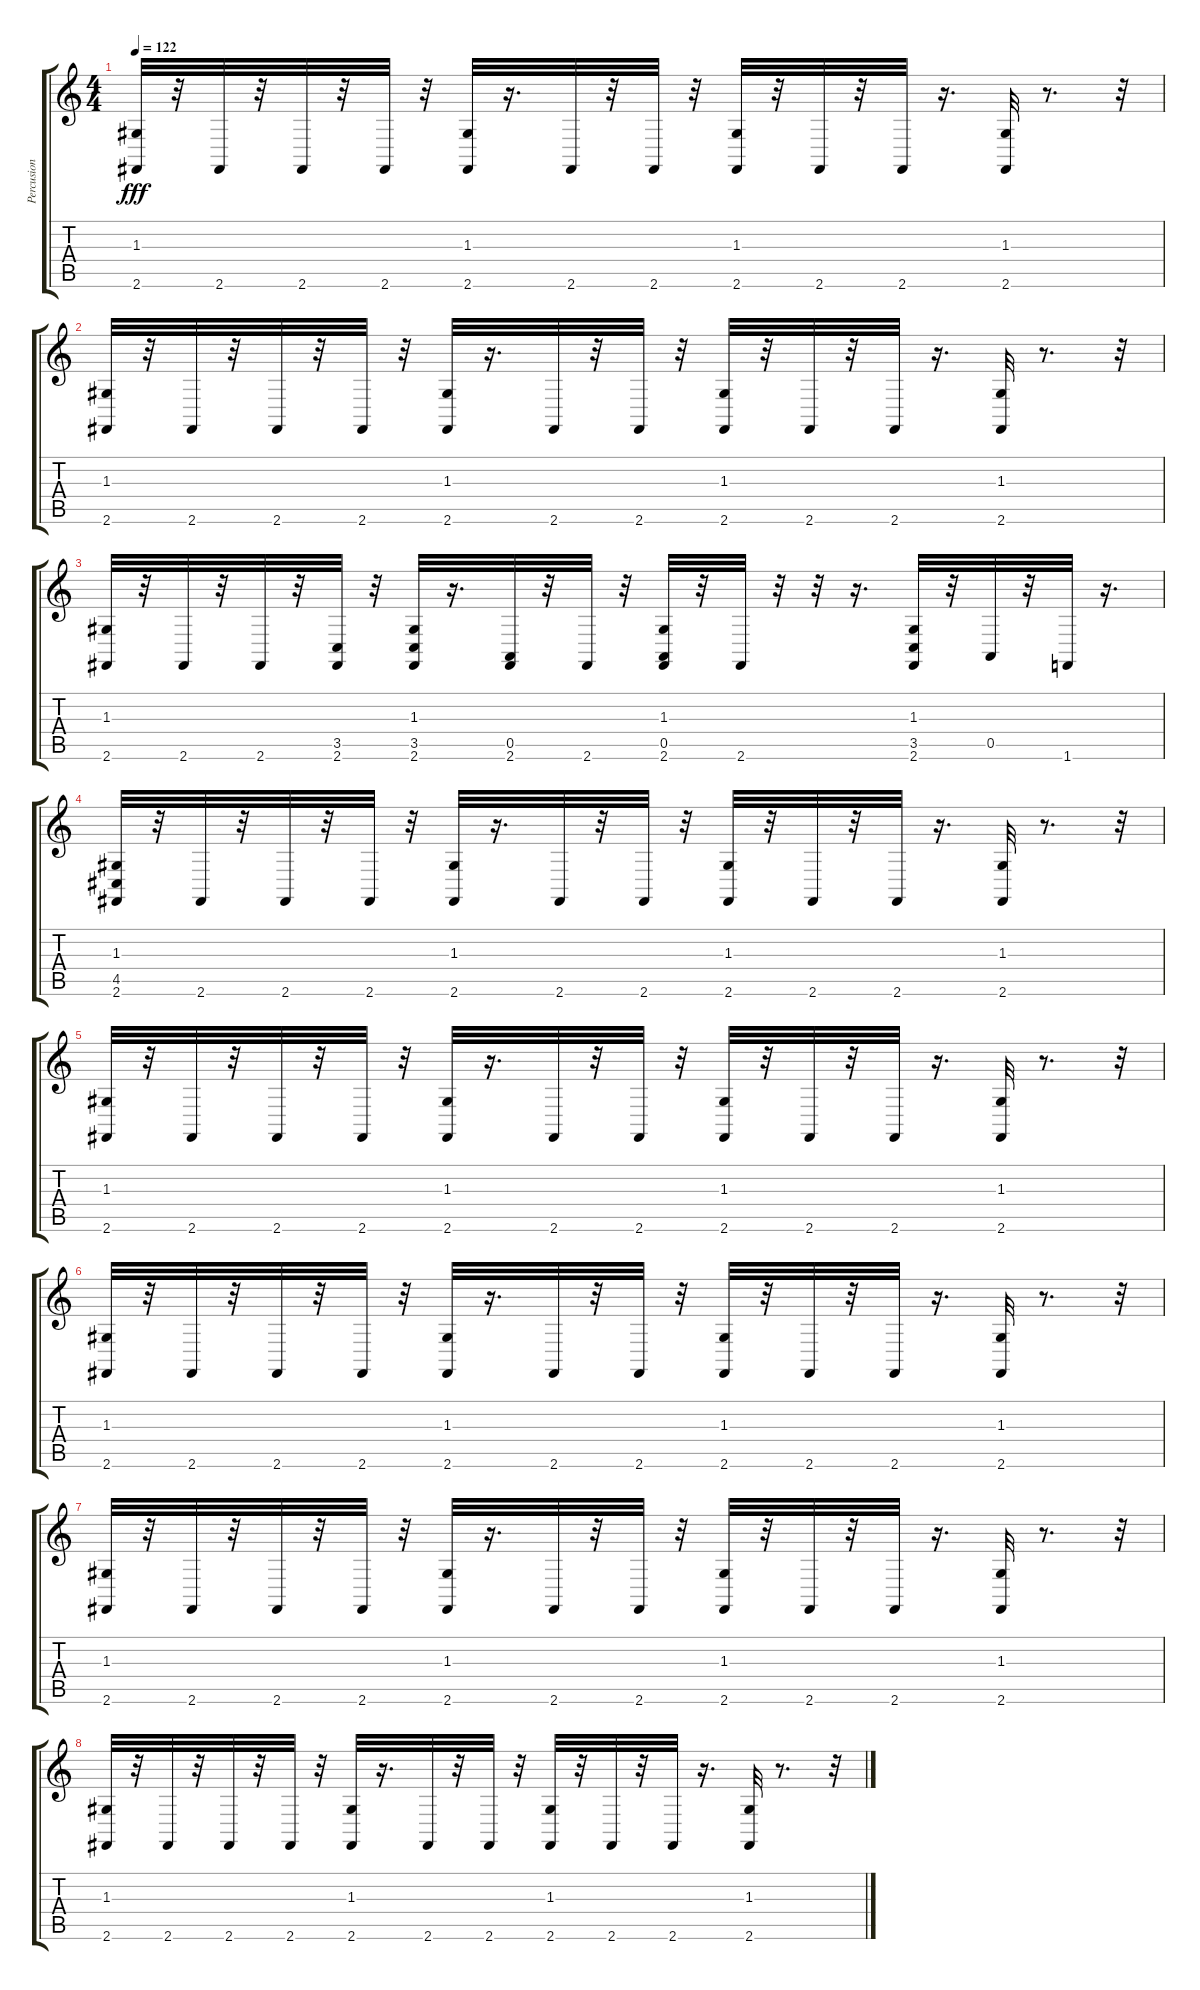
\track ("Percusion" "Percusion") {instrument synthdrum}
\staff {score tabs}
\tuning (E4 B3 G3 D3 A2 E2) {hide}
\ts (4 4)
\tempo 122
\clef g2
\ks c
(1.3 2.6).32{dy fff} r.32 2.6.32 r.32 2.6.32 r.32 2.6.32 r.32 (1.3 2.6).32 r.16{d} 2.6.32 r.32 2.6.32 r.32 (1.3 2.6).32 r.32 2.6.32 r.32 2.6.32 r.16{d} (1.3 2.6).32 r.8{d} r.32 |
(1.3 2.6).32 r.32 2.6.32 r.32 2.6.32 r.32 2.6.32 r.32 (1.3 2.6).32 r.16{d} 2.6.32 r.32 2.6.32 r.32 (1.3 2.6).32 r.32 2.6.32 r.32 2.6.32 r.16{d} (1.3 2.6).32 r.8{d} r.32 |
(1.3 2.6).32 r.32 2.6.32 r.32 2.6.32 r.32 (3.5 2.6).32 r.32 (1.3 3.5 2.6).32 r.16{d} (0.5 2.6).32 r.32 2.6.32 r.32 (1.3 0.5 2.6).32 r.32 2.6.32 r.32 r.32 r.16{d} (1.3 3.5 2.6).32 r.32 0.5.32 r.32 1.6.32 r.16{d} |
(1.3 4.5 2.6).32 r.32 2.6.32 r.32 2.6.32 r.32 2.6.32 r.32 (1.3 2.6).32 r.16{d} 2.6.32 r.32 2.6.32 r.32 (1.3 2.6).32 r.32 2.6.32 r.32 2.6.32 r.16{d} (1.3 2.6).32 r.8{d} r.32 |
(1.3 2.6).32 r.32 2.6.32 r.32 2.6.32 r.32 2.6.32 r.32 (1.3 2.6).32 r.16{d} 2.6.32 r.32 2.6.32 r.32 (1.3 2.6).32 r.32 2.6.32 r.32 2.6.32 r.16{d} (1.3 2.6).32 r.8{d} r.32 |
(1.3 2.6).32 r.32 2.6.32 r.32 2.6.32 r.32 2.6.32 r.32 (1.3 2.6).32 r.16{d} 2.6.32 r.32 2.6.32 r.32 (1.3 2.6).32 r.32 2.6.32 r.32 2.6.32 r.16{d} (1.3 2.6).32 r.8{d} r.32 |
(1.3 2.6).32 r.32 2.6.32 r.32 2.6.32 r.32 2.6.32 r.32 (1.3 2.6).32 r.16{d} 2.6.32 r.32 2.6.32 r.32 (1.3 2.6).32 r.32 2.6.32 r.32 2.6.32 r.16{d} (1.3 2.6).32 r.8{d} r.32 |
(1.3 2.6).32 r.32 2.6.32 r.32 2.6.32 r.32 2.6.32 r.32 (1.3 2.6).32 r.16{d} 2.6.32 r.32 2.6.32 r.32 (1.3 2.6).32 r.32 2.6.32 r.32 2.6.32 r.16{d} (1.3 2.6).32 r.8{d} r.32
